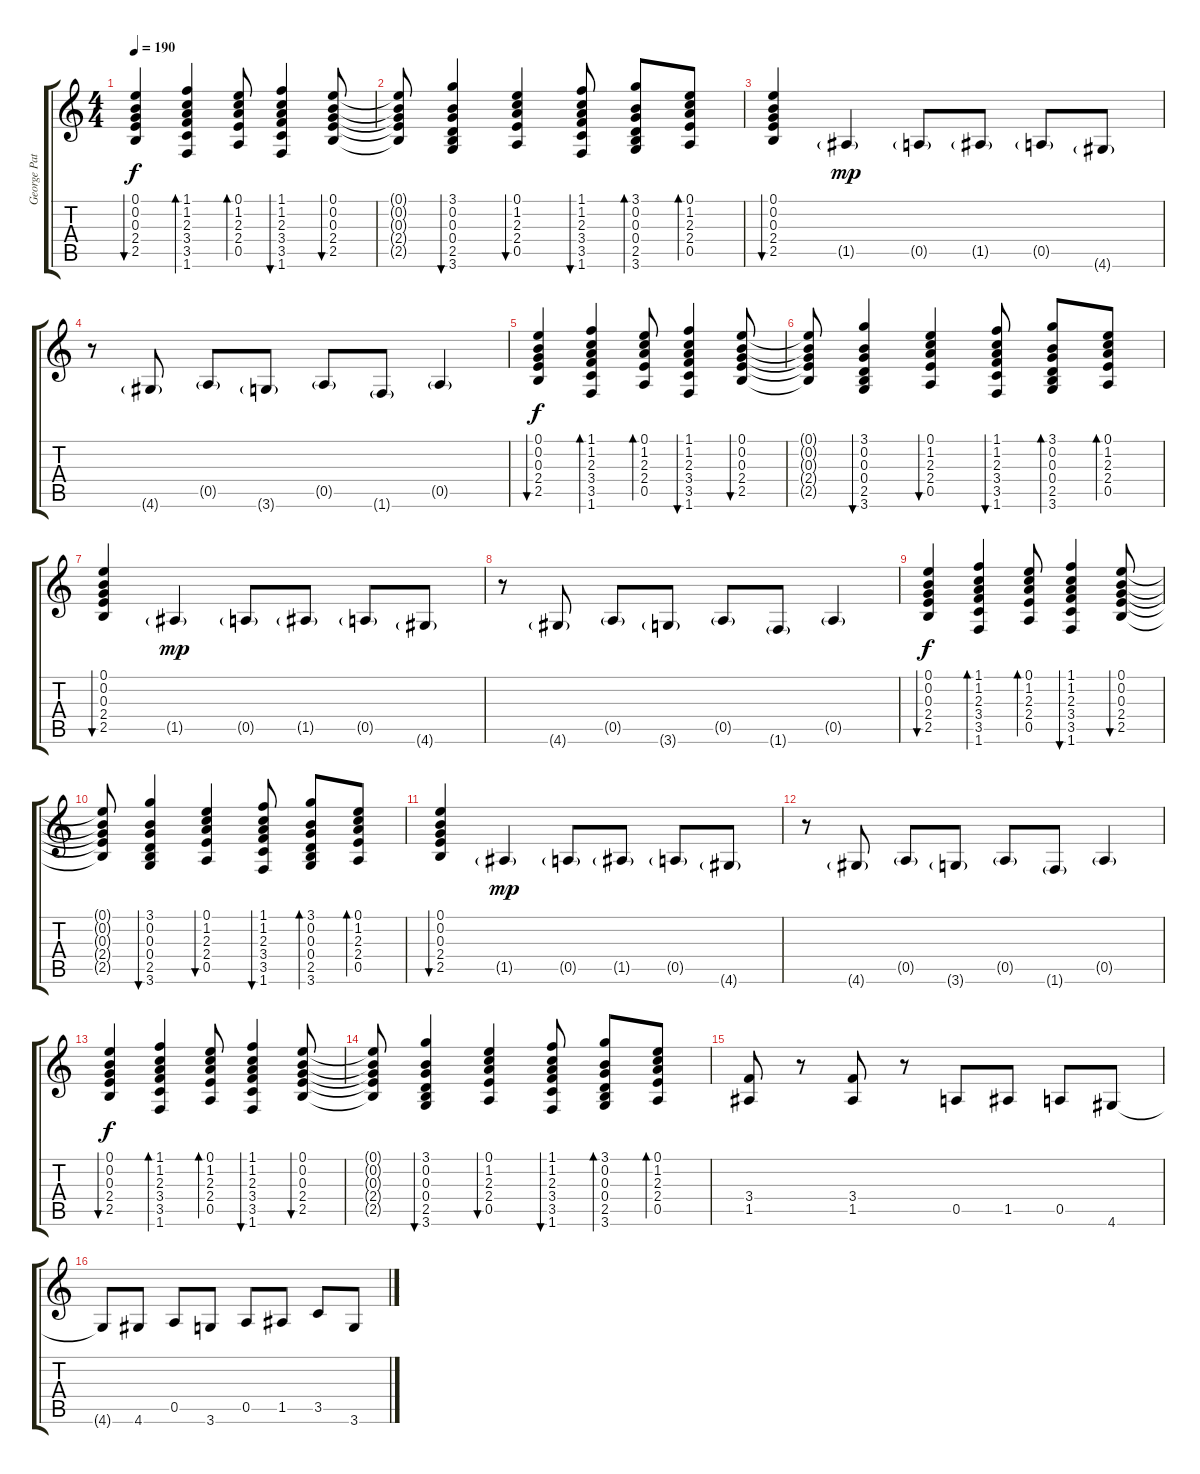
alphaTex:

\track ("George Patas" "George Pat") {instrument electricguitarclean}
\staff {score tabs}
\tuning (E4 B3 G3 D3 A2 E2) {hide}
\ts (4 4)
\tempo 190
\clef g2
\ks c
(0.1 0.2 0.3 2.4 2.5).4{bu 120 dy f} (1.1 1.2 2.3 3.4 3.5 1.6).4{bd 120} (0.1 1.2 2.3 2.4 0.5).8{bd 120} (1.1 1.2 2.3 3.4 3.5 1.6).4{bu 120} (0.1 0.2 0.3 2.4 2.5).8{bu 120} |
(0.1{t} 0.2{t} 0.3{t} 2.4{t} 2.5{t}).8 (3.1 0.2 0.3 0.4 2.5 3.6).4{bu 120} (0.1 1.2 2.3 2.4 0.5).4{bu 120} (1.1 1.2 2.3 3.4 3.5 1.6).8{bu 120} (3.1 0.2 0.3 0.4 2.5 3.6).8{bd 120} (0.1 1.2 2.3 2.4 0.5).8{bd 120} |
(0.1 0.2 0.3 2.4 2.5).4{bu 240} 1.5{g}.4{dy mp} 0.5{g}.8 1.5{g}.8 0.5{g}.8 4.6{g}.8 |
r.8 4.6{g}.8 0.5{g}.8 3.6{g}.8 0.5{g}.8 1.6{g}.8 0.5{g}.4 |
(0.1 0.2 0.3 2.4 2.5).4{bu 120 dy f} (1.1 1.2 2.3 3.4 3.5 1.6).4{bd 120} (0.1 1.2 2.3 2.4 0.5).8{bd 120} (1.1 1.2 2.3 3.4 3.5 1.6).4{bu 120} (0.1 0.2 0.3 2.4 2.5).8{bu 120} |
(0.1{t} 0.2{t} 0.3{t} 2.4{t} 2.5{t}).8 (3.1 0.2 0.3 0.4 2.5 3.6).4{bu 120} (0.1 1.2 2.3 2.4 0.5).4{bu 120} (1.1 1.2 2.3 3.4 3.5 1.6).8{bu 120} (3.1 0.2 0.3 0.4 2.5 3.6).8{bd 120} (0.1 1.2 2.3 2.4 0.5).8{bd 120} |
(0.1 0.2 0.3 2.4 2.5).4{bu 240} 1.5{g}.4{dy mp} 0.5{g}.8 1.5{g}.8 0.5{g}.8 4.6{g}.8 |
r.8 4.6{g}.8 0.5{g}.8 3.6{g}.8 0.5{g}.8 1.6{g}.8 0.5{g}.4 |
(0.1 0.2 0.3 2.4 2.5).4{bu 120 dy f} (1.1 1.2 2.3 3.4 3.5 1.6).4{bd 120} (0.1 1.2 2.3 2.4 0.5).8{bd 120} (1.1 1.2 2.3 3.4 3.5 1.6).4{bu 120} (0.1 0.2 0.3 2.4 2.5).8{bu 120} |
(0.1{t} 0.2{t} 0.3{t} 2.4{t} 2.5{t}).8 (3.1 0.2 0.3 0.4 2.5 3.6).4{bu 120} (0.1 1.2 2.3 2.4 0.5).4{bu 120} (1.1 1.2 2.3 3.4 3.5 1.6).8{bu 120} (3.1 0.2 0.3 0.4 2.5 3.6).8{bd 120} (0.1 1.2 2.3 2.4 0.5).8{bd 120} |
(0.1 0.2 0.3 2.4 2.5).4{bu 240} 1.5{g}.4{dy mp} 0.5{g}.8 1.5{g}.8 0.5{g}.8 4.6{g}.8 |
r.8 4.6{g}.8 0.5{g}.8 3.6{g}.8 0.5{g}.8 1.6{g}.8 0.5{g}.4 |
(0.1 0.2 0.3 2.4 2.5).4{bu 120 dy f} (1.1 1.2 2.3 3.4 3.5 1.6).4{bd 120} (0.1 1.2 2.3 2.4 0.5).8{bd 120} (1.1 1.2 2.3 3.4 3.5 1.6).4{bu 120} (0.1 0.2 0.3 2.4 2.5).8{bu 120} |
(0.1{t} 0.2{t} 0.3{t} 2.4{t} 2.5{t}).8 (3.1 0.2 0.3 0.4 2.5 3.6).4{bu 120} (0.1 1.2 2.3 2.4 0.5).4{bu 120} (1.1 1.2 2.3 3.4 3.5 1.6).8{bu 120} (3.1 0.2 0.3 0.4 2.5 3.6).8{bd 120} (0.1 1.2 2.3 2.4 0.5).8{bd 120} |
(3.4 1.5).8 r.8 (3.4 1.5).8 r.8 0.5.8 1.5.8 0.5.8 4.6.8 |
4.6{t}.8 4.6.8 0.5.8 3.6.8 0.5.8 1.5.8 3.5.8 3.6.8
